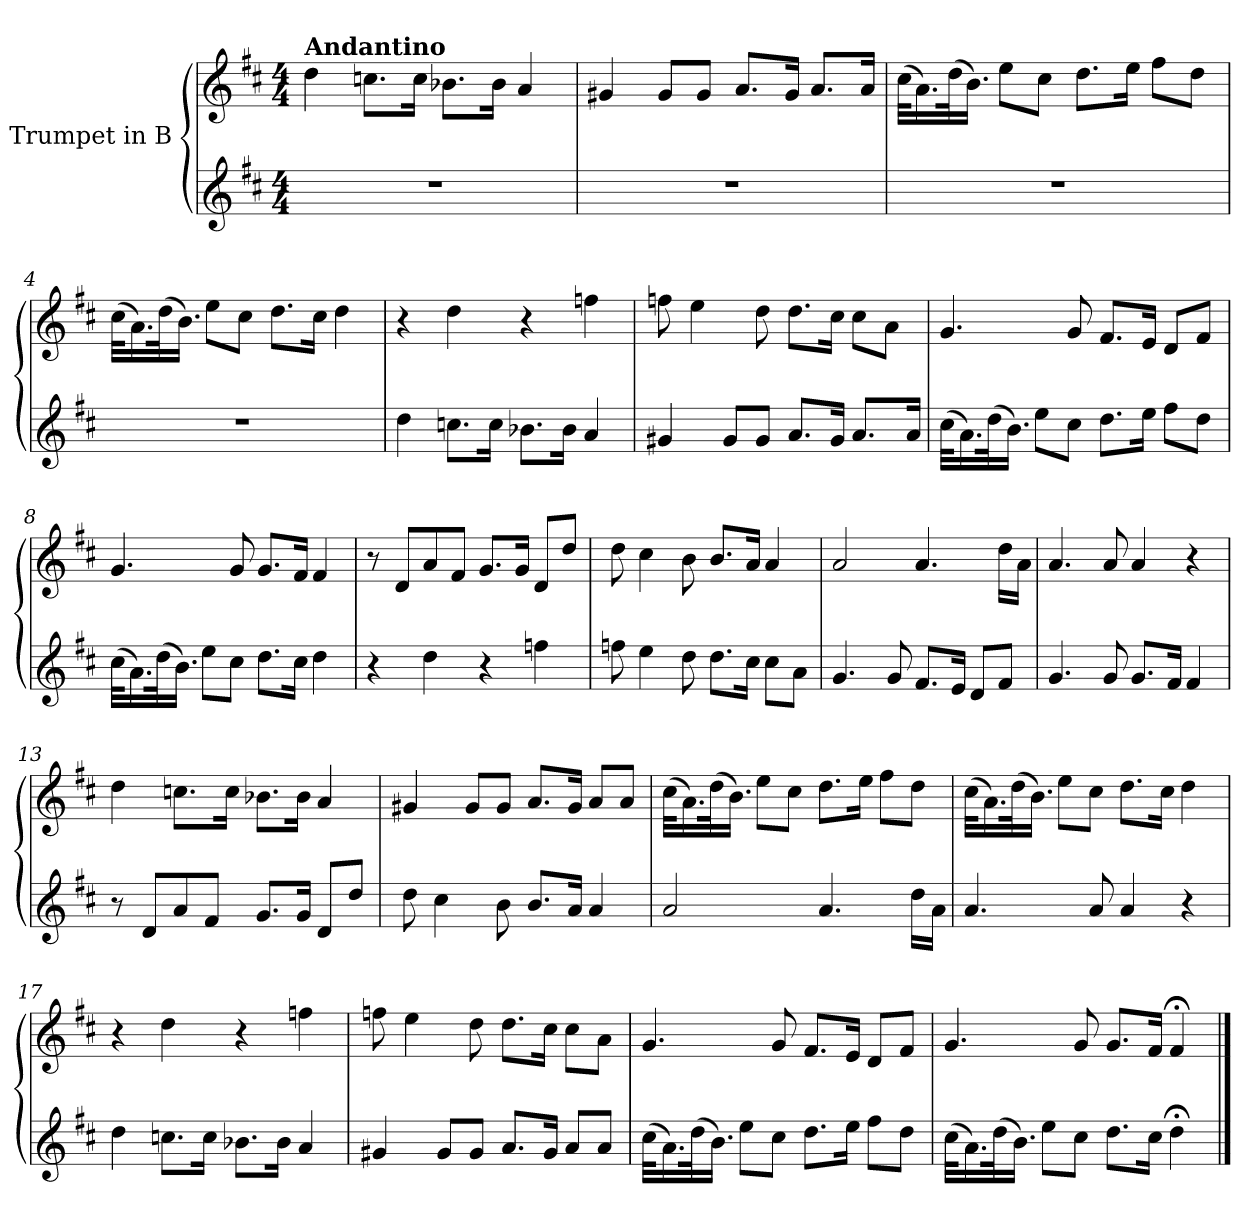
**kern	**kern
*part2	*part1
*staff2	*staff1
*I"Trumpet in Bb 2	*I"Trumpet in Bb 1
*clefG2	*clefG2
*ITrd1c2	*ITrd1c2
*k[]	*k[]
*C:	*C:
*M4/4	*M4/4
*MM90	*MM90
=1	=1
!	!LO:TX:a:B:t=Andantino
1r	4cc\
.	8.b-X\L
.	16b-\Jk
.	8.a-X\L
.	16a-\Jk
.	4g/
=2	=2
1r	4f#X/
.	8f#/L
.	8f#/J
.	8.g/L
.	16f#/Jk
.	8.g/L
.	16g/Jk
=3	=3
1r	(>32b\KLL
.	16.g\)
.	(>32cc\k
.	16.a\JJ)
.	8dd\L
.	8b\J
.	8.cc\L
.	16dd\Jk
.	8ee\L
.	8cc\J
=4	=4
1r	(>32b\KLL
.	16.g\)
.	(>32cc\k
.	16.a\JJ)
.	8dd\L
.	8b\J
.	8.cc\L
.	16b\Jk
.	4cc\
!!LO:LB:g=z
=5	=5
4cc\	4r
8.b-X\L	4cc\
16b-\Jk	.
8.a-X\L	4r
16a-\Jk	.
4g/	4ee-X\
=6	=6
4f#X/	8ee-X\
.	4dd\
8f#/L	.
8f#/J	8cc\
8.g/L	8.cc\L
16f#/Jk	16b\Jk
8.g/L	8b\L
.	8g\J
16g/Jk	.
=7	=7
(>32b\KLL	4.f/
16.g\)	.
(>32cc\k	.
16.a\JJ)	.
8dd\L	.
8b\J	8f/
8.cc\L	8.e/L
16dd\Jk	16d/Jk
8ee\L	8c/L
8cc\J	8e/J
=8	=8
(>32b\KLL	4.f/
16.g\)	.
(>32cc\k	.
16.a\JJ)	.
8dd\L	.
8b\J	8f/
8.cc\L	8.f/L
16b\Jk	16e/Jk
4cc\	4e/
!!LO:LB:g=z
=9	=9
4r	8r
.	8c/L
4cc\	8g/
.	8e/J
4r	8.f/L
.	16f/Jk
4ee-X\	8c/L
.	8cc/J
=10	=10
8ee-X\	8cc\
4dd\	4b\
8cc\	8a\
8.cc\L	8.a/L
16b\Jk	16g/Jk
8b\L	4g/
8g\J	.
=11	=11
4.f/	2g/
8f/	.
8.e/L	4.g/
16d/Jk	.
8c/L	.
8e/J	16cc\LL
.	16g\JJ
=12	=12
4.f/	4.g/
8f/	8g/
8.f/L	4g/
16e/Jk	.
4e/	4r
=13	=13
8r	4cc\
8c/L	.
8g/	8.b-X\L
8e/J	.
.	16b-\Jk
8.f/L	8.a-X\L
16f/Jk	16a-\Jk
8c/L	4g/
8cc/J	.
!!LO:LB:g=z
=14	=14
8cc\	4f#X/
4b\	.
.	8f#/L
8a\	8f#/J
8.a/L	8.g/L
16g/Jk	16f#/Jk
4g/	8g/L
.	8g/J
=15	=15
2g/	(>32b\KLL
.	16.g\)
.	(>32cc\k
.	16.a\JJ)
.	8dd\L
.	8b\J
4.g/	8.cc\L
.	16dd\Jk
.	8ee\L
16cc\LL	8cc\J
16g\JJ	.
=16	=16
4.g/	(>32b\KLL
.	16.g\)
.	(>32cc\k
.	16.a\JJ)
.	8dd\L
8g/	8b\J
4g/	8.cc\L
.	16b\Jk
4r	4cc\
=17	=17
4cc\	4r
8.b-X\L	4cc\
16b-\Jk	.
8.a-X\L	4r
16a-\Jk	.
4g/	4ee-X\
!!LO:LB:g=z
=18	=18
4f#X/	8ee-X\
.	4dd\
8f#/L	.
8f#/J	8cc\
8.g/L	8.cc\L
16f#/Jk	16b\Jk
8g/L	8b\L
8g/J	8g\J
=19	=19
(>32b\KLL	4.f/
16.g\)	.
(>32cc\k	.
16.a\JJ)	.
8dd\L	.
8b\J	8f/
8.cc\L	8.e/L
16dd\Jk	16d/Jk
8ee\L	8c/L
8cc\J	8e/J
=20	=20
(>32b\KLL	4.f/
16.g\)	.
(>32cc\k	.
16.a\JJ)	.
8dd\L	.
8b\J	8f/
8.cc\L	8.f/L
16b\Jk	16e/Jk
4cc;<\	4e;</
==	==
*-	*-
